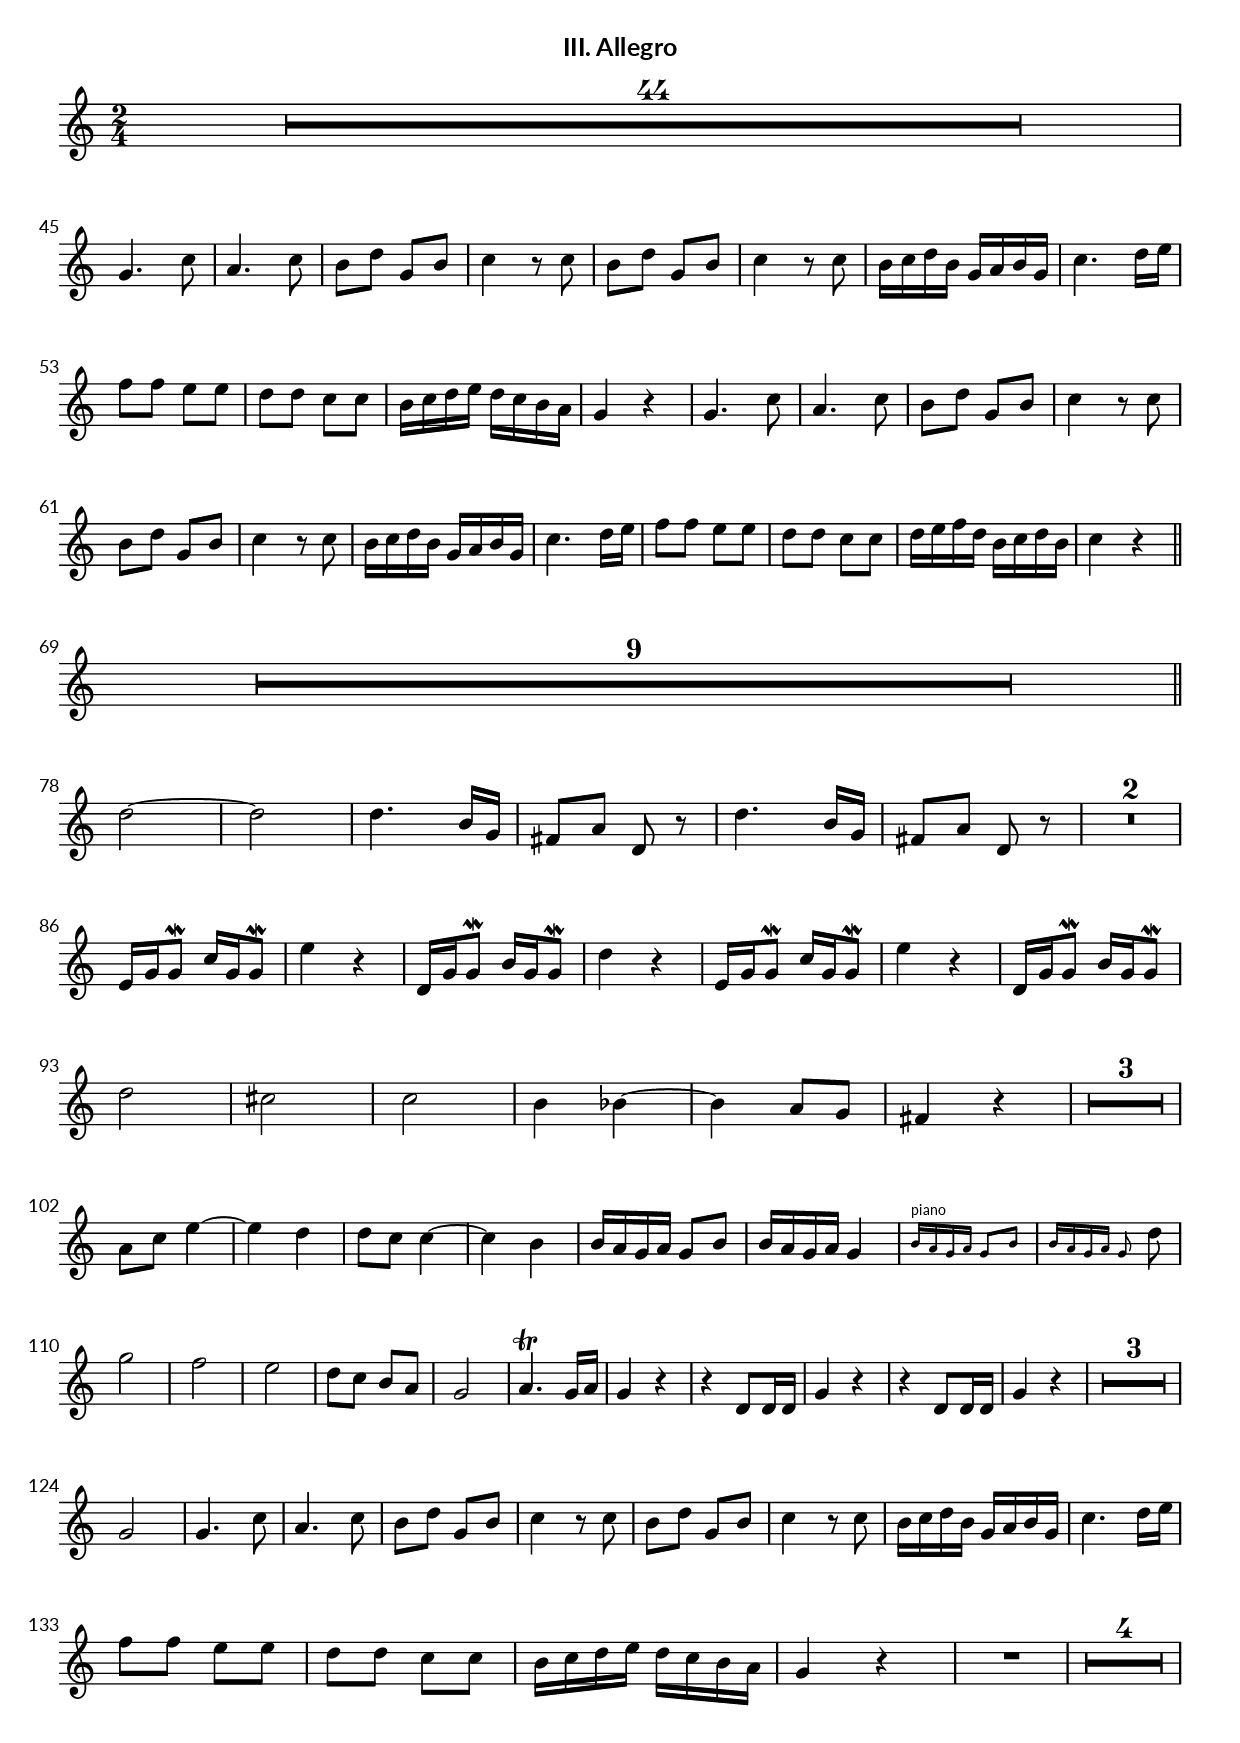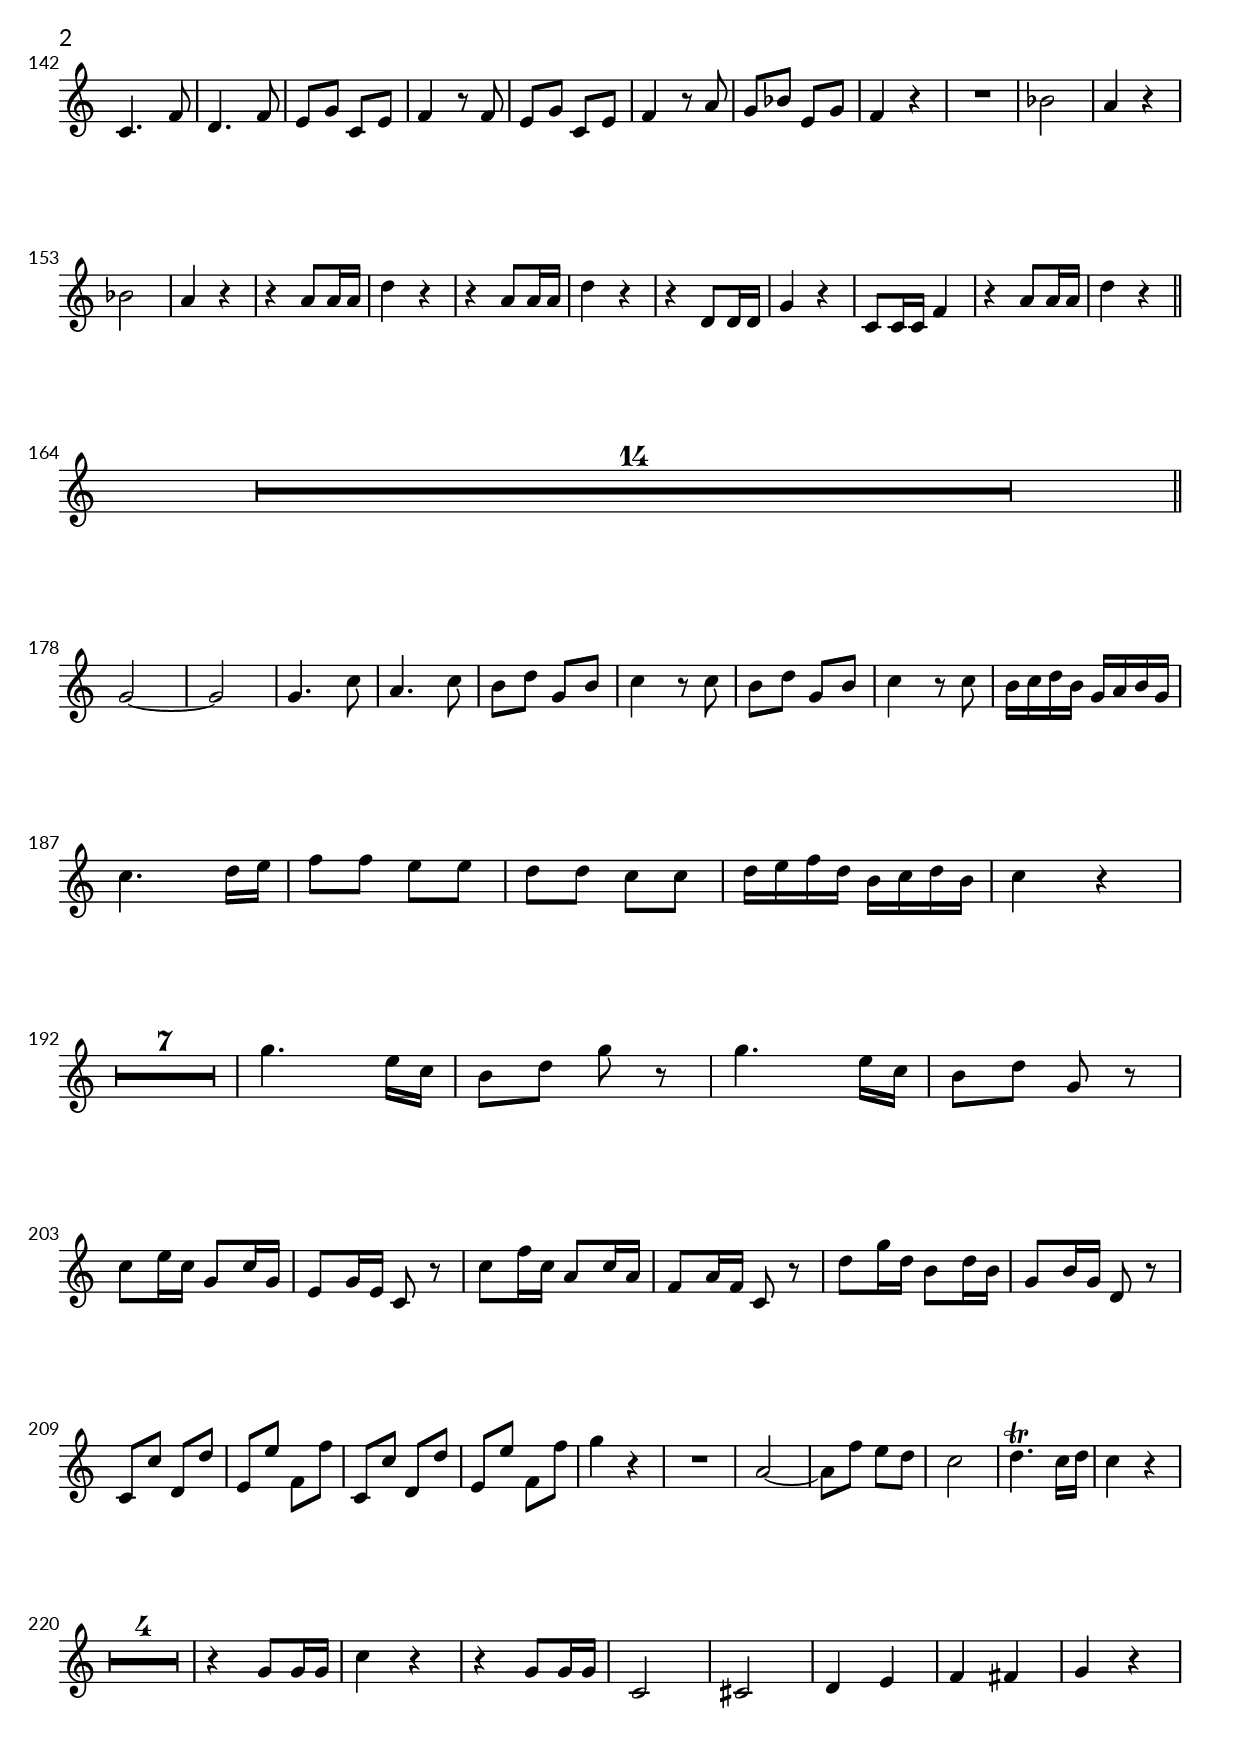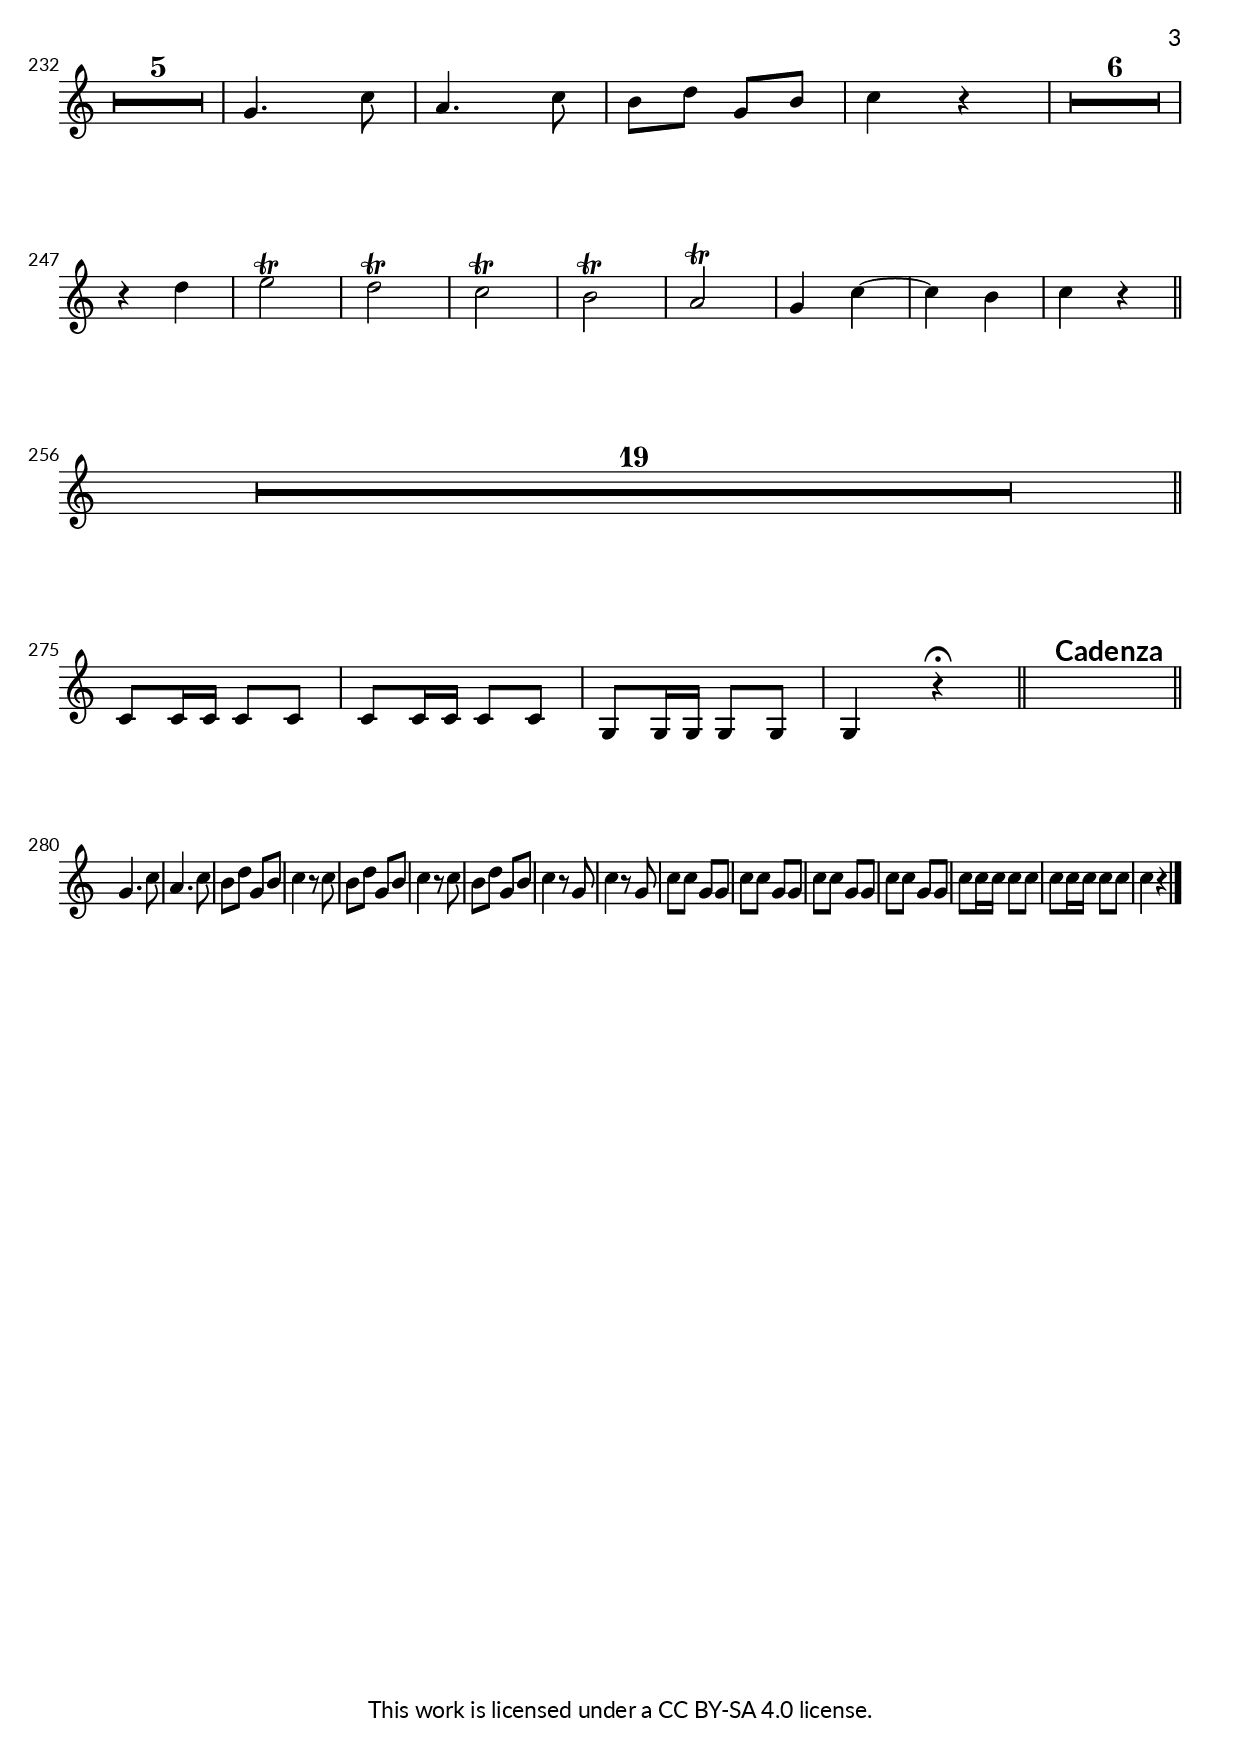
\version "2.18.2"
\language "english"

\book {
  \paper {
    indent = 0\mm
    scoreTitleMarkup = \markup {
      \fill-line {
        \null
        \fontsize #4 \bold \fromproperty #'header:piece
        \fromproperty #'header:composer
      }
    }
    fonts = #
  (make-pango-font-tree
   "Lato"
   "Lato"
   "Liberation Mono"
   (/ (* staff-height pt) 2.5))
  }
  \header {  
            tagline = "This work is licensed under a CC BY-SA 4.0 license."
            subtitle = "III. Allegro"
  }
  
  \score {
    \relative c'
    {
      \numericTimeSignature \time 2/4
      \compressFullBarRests \override MultiMeasureRest.expand-limit = #2
      \key c \major
      R2*44 \break
      g'4. c8 a4. c8 b d g, b c4 r8 c b d g, b c4 r8 c b16 c d b g a b g c4. d16 e \break
      f8 f e e d d c c b16 c d e d c b a g4 r
      g4. c8 a4. c8 b d g, b c4 r8 c b d g, b c4 r8 c b16 c d b g a b g c4. d16 e
      f8 f e e d d c c d16 e f d b c d b c4 r \bar "||" 
      \break R2*9 \bar "||" \break 
      
      d2 ~ d d4. b16 g fs8 a d, r d'4. b16 g fs8 a d, r 
      R2*2 \break
      e16 g g8\mordent c16 g g8\mordent e'4 r d,16 g g8\mordent b16 g g8\mordent d'4 r
      e,16 g g8\mordent c16 g g8\mordent e'4 r d,16 g g8\mordent b16 g g8\mordent \break 
      d'2 cs c b4 bf ~ bf a8 g fs4 r 
      R2*3 \break
      a8 c e4 ~ e d d8 c c4 ~ c b b16 a g a g8 b b16 a g a g4
      \new CueVoice {b16^"piano" a g a g8 b b16 a g a g8} d' g2 f e d8 c b a
      g2 a4.\trill g16 a g4 r r d8 d16 d g4 r r d8 d16 d g4 r
      R2*3 \break g2 
      g4. c8 a4. c8 b d g, b c4 r8 c b d g, b c4 r8 c b16 c d b g a b g c4. d16 e \break
      f8 f e e d d c c b16 c d e d c b a g4 r
      R2 R2*4 \pageBreak
      c,4. f8 d4. f8 e g c, e f4 r8 f e g c, e f4 r8 a g bf e, g f4 r
      R2 bf a4 r bf2 a4 r r a8 a16 a d4 r r a8 a16 a d4 r
      r d,8 d16 d g4 r c,8 c16 c f4 r a8 a16 a d4 r \bar "||"
      \break R2*14 \break \bar "||"
      
      g,2 ~ g2  
      g4. c8 a4. c8 b d g, b c4 r8 c b d g, b c4 r8 c b16 c d b g a b g \break
      c4. d16 e f8 f e e d d c c d16 e f d b c d b c4 r \break
      
      R2*7
      g'4. e16 c b8 d g r \noBreak g4. e16 c b8 d g, r \break
      c e16 c g8 c16 g e8 g16 e c8 r 
      c' f16 c a8 c16 a f8 a16 f c8 r
      d' g16 d b8 d16 b g8 b16 g d8 r \break
      c c' d, d' e, e' f, f' c, c' d, d' e, e' f, f' g4 r
      R2 a,2 ~ a8 f' e d c2 d4.\trill c16 d c4 r \break
      R2*4 
      r4 g8 g16 g c4 r r g8 g16 g c,2 cs d4 e f fs g r
      \pageBreak
      
      R2*5
      g4. c8 a4. c8 b d g, b c4 r4
      R2*6 \break
      r4 d e2\trill d\trill c\trill b\trill a\trill g4 c ~ c b c r \bar "||"
      \break R2*19 \bar "||" \break
      
      c,8 c16 c c8 c c8 c16 c c8 c g8 g16 g g8 g g4 r\fermata
      \bar "||" s2^\markup {\bold \fontsize #2 Cadenza} \bar "||" \break
      g'4. c8 a4. c8 b d g, b c4 r8 c b d g, b c4 r8 c b d g, b c4 r8 g
      c4 r8 g c c g g c c g g c c g g c c g g
      c c16 c c8 c c c16 c c8 c c4 r \bar "|."
    }
  }
}